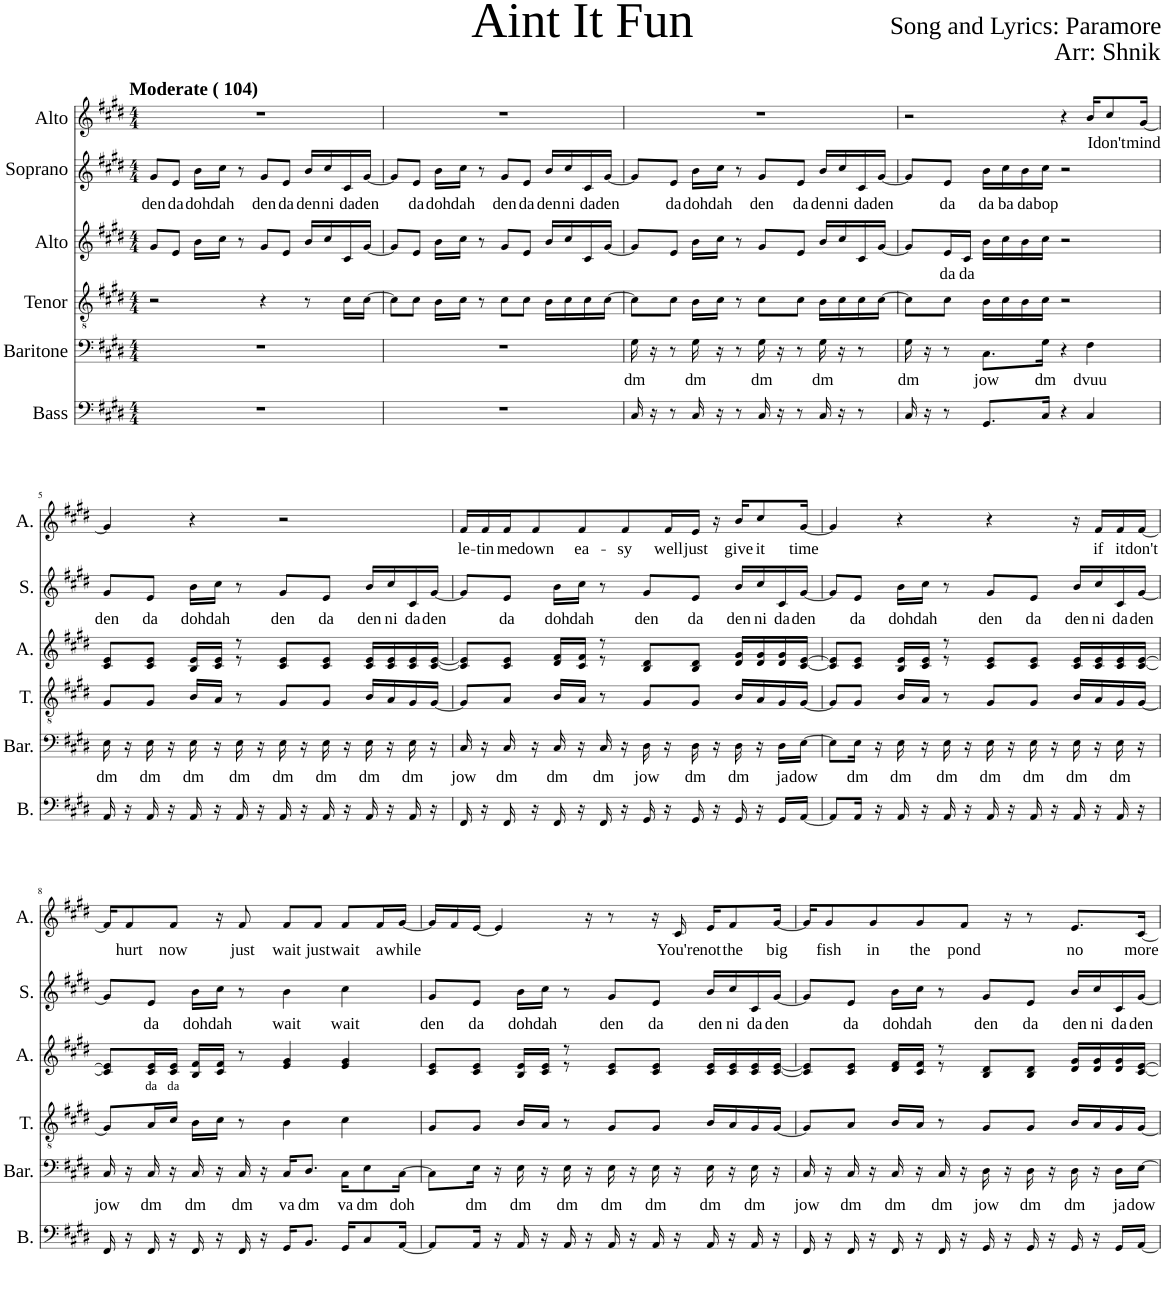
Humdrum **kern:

**kern	**kern	**text	**kern	**kern	**text	**kern	**text	**kern	**text
*part6	*part5	*part5	*part4	*part3	*part3	*part2	*part2	*part1	*part1
*staff6	*staff5	*staff5	*staff4	*staff3	*staff3	*staff2	*staff2	*staff1	*staff1
*I"Bass	*I"Baritone	*	*I"Tenor	*I"Alto	*	*I"Soprano	*	*I"Alto	*
*I'B.	*I'Bar.	*	*I'T.	*I'A.	*	*I'S.	*	*I'A.	*
*clefF4	*clefF4	*	*clefGv2	*clefG2	*	*clefG2	*	*clefG2	*
*k[f#c#g#d#]	*k[f#c#g#d#]	*	*k[f#c#g#d#]	*k[f#c#g#d#]	*	*k[f#c#g#d#]	*	*k[f#c#g#d#]	*
*M4/4	*M4/4	*	*M4/4	*M4/4	*	*M4/4	*	*M4/4	*
=1	=1	=1	=1	=1	=1	=1	=1	=1	=1
!	!	!	!	!	!	!	!	!LO:TX:a:B:t=Moderate ( 104)	!
!	!	!	!	!	!	!	!LO:LY:b	!	!
1r	1r	.	2r	8g#/L	.	8g#/L	den	1r	.
!	!	!	!	!	!	!	!LO:LY:b	!	!
.	.	.	.	8e/J	.	8e/J	da	.	.
!	!	!	!	!	!	!	!LO:LY:b	!	!
.	.	.	.	16b\LL	.	16b\LL	doh	.	.
!	!	!	!	!	!	!	!LO:LY:b	!	!
.	.	.	.	16cc#\JJ	.	16cc#\JJ	dah	.	.
.	.	.	.	8r	.	8r	.	.	.
!	!	!	!	!	!	!	!LO:LY:b	!	!
.	.	.	4r	8g#/L	.	8g#/L	den	.	.
!	!	!	!	!	!	!	!LO:LY:b	!	!
.	.	.	.	8e/J	.	8e/J	da	.	.
!	!	!	!	!	!	!	!LO:LY:b	!	!
.	.	.	8r	16b/LL	.	16b/LL	den	.	.
!	!	!	!	!	!	!	!LO:LY:b	!	!
.	.	.	.	16cc#/	.	16cc#/	ni	.	.
!	!	!	!	!	!	!	!LO:LY:b	!	!
.	.	.	16c#\LL	16c#/	.	16c#/	da	.	.
!	!	!	!	!	!	!	!LO:LY:b	!	!
.	.	.	[16c#\JJ	[16g#/JJ	.	[16g#/JJ	den	.	.
=2	=2	=2	=2	=2	=2	=2	=2	=2	=2
1r	1r	.	8c#\L]	8g#/L]	.	8g#/L]	.	1r	.
!	!	!	!	!	!	!	!LO:LY:b	!	!
.	.	.	8c#\J	8e/J	.	8e/J	da	.	.
!	!	!	!	!	!	!	!LO:LY:b	!	!
.	.	.	16B\LL	16b\LL	.	16b\LL	doh	.	.
!	!	!	!	!	!	!	!LO:LY:b	!	!
.	.	.	16c#\JJ	16cc#\JJ	.	16cc#\JJ	dah	.	.
.	.	.	8r	8r	.	8r	.	.	.
!	!	!	!	!	!	!	!LO:LY:b	!	!
.	.	.	8c#\L	8g#/L	.	8g#/L	den	.	.
!	!	!	!	!	!	!	!LO:LY:b	!	!
.	.	.	8c#\J	8e/J	.	8e/J	da	.	.
!	!	!	!	!	!	!	!LO:LY:b	!	!
.	.	.	16B\LL	16b/LL	.	16b/LL	den	.	.
!	!	!	!	!	!	!	!LO:LY:b	!	!
.	.	.	16c#\	16cc#/	.	16cc#/	ni	.	.
!	!	!	!	!	!	!	!LO:LY:b	!	!
.	.	.	16c#\	16c#/	.	16c#/	da	.	.
!	!	!	!	!	!	!	!LO:LY:b	!	!
.	.	.	[16c#\JJ	[16g#/JJ	.	[16g#/JJ	den	.	.
=3	=3	=3	=3	=3	=3	=3	=3	=3	=3
!	!	!LO:LY:b	!	!	!	!	!	!	!
16C#/	16G#\	dm	8c#\L]	8g#/L]	.	8g#/L]	.	1r	.
16r	16r	.	.	.	.	.	.	.	.
!	!	!	!	!	!	!	!LO:LY:b	!	!
8r	8r	.	8c#\J	8e/J	.	8e/J	da	.	.
!	!	!LO:LY:b	!	!	!	!	!LO:LY:b	!	!
16C#/	16G#\	dm	16B\LL	16b\LL	.	16b\LL	doh	.	.
!	!	!	!	!	!	!	!LO:LY:b	!	!
16r	16r	.	16c#\JJ	16cc#\JJ	.	16cc#\JJ	dah	.	.
8r	8r	.	8r	8r	.	8r	.	.	.
!	!	!LO:LY:b	!	!	!	!	!LO:LY:b	!	!
16C#/	16G#\	dm	8c#\L	8g#/L	.	8g#/L	den	.	.
16r	16r	.	.	.	.	.	.	.	.
!	!	!	!	!	!	!	!LO:LY:b	!	!
8r	8r	.	8c#\J	8e/J	.	8e/J	da	.	.
!	!	!LO:LY:b	!	!	!	!	!LO:LY:b	!	!
16C#/	16G#\	dm	16B\LL	16b/LL	.	16b/LL	den	.	.
!	!	!	!	!	!	!	!LO:LY:b	!	!
16r	16r	.	16c#\	16cc#/	.	16cc#/	ni	.	.
!	!	!	!	!	!	!	!LO:LY:b	!	!
8r	8r	.	16c#\	16c#/	.	16c#/	da	.	.
!	!	!	!	!	!	!	!LO:LY:b	!	!
.	.	.	[16c#\JJ	[16g#/JJ	.	[16g#/JJ	den	.	.
=4	=4	=4	=4	=4	=4	=4	=4	=4	=4
!	!	!LO:LY:b	!	!	!	!	!	!	!
16C#/	16G#\	dm	8c#\L]	8g#/L]	.	8g#/L]	.	2r	.
16r	16r	.	.	.	.	.	.	.	.
!	!	!	!	!	!LO:LY:b	!	!LO:LY:b	!	!
8r	8r	.	8c#\J	16e/L	da	8e/J	da	.	.
!	!	!	!	!	!LO:LY:b	!	!	!	!
.	.	.	.	16c#/JJ	da	.	.	.	.
!	!	!LO:LY:b	!	!	!	!	!LO:LY:b	!	!
8.GG#/L	8.C#\L	jow	16B\LL	16b\LL	.	16b\LL	da	.	.
!	!	!	!	!	!	!	!LO:LY:b	!	!
.	.	.	16c#\	16cc#\	.	16cc#\	ba	.	.
!	!	!	!	!	!	!	!LO:LY:b	!	!
.	.	.	16B\	16b\	.	16b\	da	.	.
!	!	!LO:LY:b	!	!	!	!	!LO:LY:b	!	!
16C#/Jk	16G#\Jk	dm	16c#\JJ	16cc#\JJ	.	16cc#\JJ	bop	.	.
4r	4r	.	2r	2r	.	2r	.	4r	.
!	!	!LO:LY:b	!	!	!	!	!	!	!LO:LY:b
4C#/	4F#\	dvuu	.	.	.	.	.	16b/KL	I
!	!	!	!	!	!	!	!	!	!LO:LY:b
.	.	.	.	.	.	.	.	8cc#/	don't
!	!	!	!	!	!	!	!	!	!LO:LY:b
.	.	.	.	.	.	.	.	[16g#/Jk	mind
!!LO:LB:g=z
=5	=5	=5	=5	=5	=5	=5	=5	=5	=5
!	!	!LO:LY:b	!	!	!	!	!LO:LY:b	!	!
*	*	*	*	*^	*	*	*	*	*
16AA/	16E\	dm	8G#/L	8c#/ 8e/L	4.ryy	.	8g#/L	den	4g#/]	.
16r	16r	.	.	.	.	.	.	.	.	.
!	!	!LO:LY:b	!	!	!	!	!	!LO:LY:b	!	!
16AA/	16E\	dm	8G#/J	8c#/ 8e/J	.	.	8e/J	da	.	.
16r	16r	.	.	.	.	.	.	.	.	.
!	!	!LO:LY:b	!	!	!	!	!	!LO:LY:b	!	!
16AA/	16E\	dm	16B/LL	16B/ 16e/LL	.	.	16b\LL	doh	4r	.
!	!	!	!	!	!	!	!	!LO:LY:b	!	!
16r	16r	.	16A/JJ	16c#/ 16e/JJ	.	.	16cc#\JJ	dah	.	.
!	!	!LO:LY:b	!	!	!	!	!	!	!	!
16AA/	16E\	dm	8r	8r	8r	.	8r	.	.	.
16r	16r	.	.	.	.	.	.	.	.	.
!	!	!LO:LY:b	!	!	!	!	!	!LO:LY:b	!	!
16AA/	16E\	dm	8G#/L	8c#/ 8e/L	2ryy	.	8g#/L	den	2r	.
16r	16r	.	.	.	.	.	.	.	.	.
!	!	!LO:LY:b	!	!	!	!	!	!LO:LY:b	!	!
16AA/	16E\	dm	8G#/J	8c#/ 8e/J	.	.	8e/J	da	.	.
16r	16r	.	.	.	.	.	.	.	.	.
!	!	!LO:LY:b	!	!	!	!	!	!LO:LY:b	!	!
16AA/	16E\	dm	16B/LL	16c#/ 16e/LL	.	.	16b/LL	den	.	.
!	!	!	!	!	!	!	!	!LO:LY:b	!	!
16r	16r	.	16A/	16c#/ 16e/	.	.	16cc#/	ni	.	.
!	!	!LO:LY:b	!	!	!	!	!	!LO:LY:b	!	!
16AA/	16E\	dm	16G#/	16c#/ 16e/	.	.	16c#/	da	.	.
!	!	!	!	!	!	!	!	!LO:LY:b	!	!
16r	16r	.	[16G#/JJ	[<16c#/ [<16e/JJ	.	.	[16g#/JJ	den	.	.
=6	=6	=6	=6	=6	=6	=6	=6	=6	=6	=6
!	!	!LO:LY:b	!	!	!	!	!	!	!	!LO:LY:b
16FF#/	16C#/	jow	8G#/L]	8c#/] 8e/]L	4.ryy	.	8g#/L]	.	16f#/LL	le-
!	!	!	!	!	!	!	!	!	!	!LO:LY:b
16r	16r	.	.	.	.	.	.	.	16f#/	-tin
!	!	!LO:LY:b	!	!	!	!	!	!LO:LY:b	!	!LO:LY:b
16FF#/	16C#/	dm	8A/J	8c#/ 8e/J	.	.	8e/J	da	16f#/J	me
!	!	!	!	!	!	!	!	!	!	!LO:LY:b
16r	16r	.	.	.	.	.	.	.	8f#/	down
!	!	!LO:LY:b	!	!	!	!	!	!LO:LY:b	!	!
16FF#/	16C#/	dm	16B/LL	16d#/ 16f#/LL	.	.	16b\LL	doh	.	.
!	!	!	!	!	!	!	!	!LO:LY:b	!	!LO:LY:b
16r	16r	.	16A/JJ	16c#/ 16f#/JJ	.	.	16cc#\JJ	dah	8f#/	ea-
!	!	!LO:LY:b	!	!	!	!	!	!	!	!
16FF#/	16C#/	dm	8r	8r	8r	.	8r	.	.	.
!	!	!	!	!	!	!	!	!	!	!LO:LY:b
16r	16r	.	.	.	.	.	.	.	8f#/	-sy
!	!	!LO:LY:b	!	!	!	!	!	!LO:LY:b	!	!
16GG#/	16D#\	jow	8G#/L	8B/ 8d#/L	2ryy	.	8g#/L	den	.	.
!	!	!	!	!	!	!	!	!	!	!LO:LY:b
16r	16r	.	.	.	.	.	.	.	16f#/L	well
!	!	!LO:LY:b	!	!	!	!	!	!LO:LY:b	!	!LO:LY:b
16GG#/	16D#\	dm	8G#/J	8B/ 8d#/J	.	.	8e/J	da	16e/JJ	just
16r	16r	.	.	.	.	.	.	.	16r	.
!	!	!LO:LY:b	!	!	!	!	!	!LO:LY:b	!	!LO:LY:b
16GG#/	16D#\	dm	16B/LL	16d#/ 16g#/LL	.	.	16b/LL	den	16b/KL	give
!	!	!	!	!	!	!	!	!LO:LY:b	!	!LO:LY:b
16r	16r	.	16A/	16d#/ 16g#/	.	.	16cc#/	ni	8cc#/	it
!	!	!LO:LY:b	!	!	!	!	!	!LO:LY:b	!	!
16GG#/LL	16D#\LL	ja	16G#/	16d#/ 16g#/	.	.	16c#/	da	.	.
!	!	!LO:LY:b	!	!	!	!	!	!LO:LY:b	!	!LO:LY:b
[16AA/JJ	[16E\JJ	dow	[16G#/JJ	[16c#/ [16e/JJ	.	.	[16g#/JJ	den	[16g#/Jk	time
=7	=7	=7	=7	=7	=7	=7	=7	=7	=7	=7
8AA/L]	8E\L]	.	8G#/L]	8c#/] 8e/]L	4.ryy	.	8g#/L]	.	4g#/]	.
!	!	!LO:LY:b	!	!	!	!	!	!LO:LY:b	!	!
16AA/Jk	16E\Jk	dm	8G#/J	8c#/ 8e/J	.	.	8e/J	da	.	.
16r	16r	.	.	.	.	.	.	.	.	.
!	!	!LO:LY:b	!	!	!	!	!	!LO:LY:b	!	!
16AA/	16E\	dm	16B/LL	16B/ 16e/LL	.	.	16b\LL	doh	4r	.
!	!	!	!	!	!	!	!	!LO:LY:b	!	!
16r	16r	.	16A/JJ	16c#/ 16e/JJ	.	.	16cc#\JJ	dah	.	.
!	!	!LO:LY:b	!	!	!	!	!	!	!	!
16AA/	16E\	dm	8r	8r	8r	.	8r	.	.	.
16r	16r	.	.	.	.	.	.	.	.	.
!	!	!LO:LY:b	!	!	!	!	!	!LO:LY:b	!	!
16AA/	16E\	dm	8G#/L	8c#/ 8e/L	2ryy	.	8g#/L	den	4r	.
16r	16r	.	.	.	.	.	.	.	.	.
!	!	!LO:LY:b	!	!	!	!	!	!LO:LY:b	!	!
16AA/	16E\	dm	8G#/J	8c#/ 8e/J	.	.	8e/J	da	.	.
16r	16r	.	.	.	.	.	.	.	.	.
!	!	!LO:LY:b	!	!	!	!	!	!LO:LY:b	!	!
16AA/	16E\	dm	16B/LL	16c#/ 16e/LL	.	.	16b/LL	den	16r	.
!	!	!	!	!	!	!	!	!LO:LY:b	!	!LO:LY:b
16r	16r	.	16A/	16c#/ 16e/	.	.	16cc#/	ni	16f#/LL	if
!	!	!LO:LY:b	!	!	!	!	!	!LO:LY:b	!	!LO:LY:b
16AA/	16E\	dm	16G#/	16c#/ 16e/	.	.	16c#/	da	16f#/	it
!	!	!	!	!	!	!	!	!LO:LY:b	!	!LO:LY:b
16r	16r	.	[16G#/JJ	[<16c#/ [16e/JJ	.	.	[16g#/JJ	den	[16f#/JJ	don't
*	*	*	*	*v	*v	*	*	*	*	*
!!LO:LB:g=z
=8	=8	=8	=8	=8	=8	=8	=8	=8	=8
!	!	!LO:LY:b	!	!	!	!	!	!	!
16FF#/	16C#/	jow	8G#/L]	8c#/] 8e/]L	.	8g#/L]	.	16f#/KL]	.
!	!	!	!	!	!	!	!	!	!LO:LY:b
16r	16r	.	.	.	.	.	.	8f#/	hurt
!	!	!LO:LY:b	!	!	!LO:LY:b	!	!LO:LY:b	!	!
16FF#/	16C#/	dm	16A/L	16c#/ 16e/L	da	8e/J	da	.	.
!	!	!	!	!	!LO:LY:b	!	!	!	!LO:LY:b
16r	16r	.	16c#/JJ	16c#/ 16e/JJ	da	.	.	8f#/J	now
!	!	!LO:LY:b	!	!	!	!	!LO:LY:b	!	!
16FF#/	16C#/	dm	16B\LL	16B/ 16f#/LL	.	16b\LL	doh	.	.
!	!	!	!	!	!	!	!LO:LY:b	!	!
16r	16r	.	16c#\JJ	16c#/ 16f#/JJ	.	16cc#\JJ	dah	16r	.
!	!	!LO:LY:b	!	!	!	!	!	!	!LO:LY:b
16FF#/	16C#/	dm	8r	8r	.	8r	.	8f#/	just
16r	16r	.	.	.	.	.	.	.	.
!	!	!LO:LY:b	!	!	!	!	!LO:LY:b	!	!LO:LY:b
16GG#/KL	16C#/KL	va	4B\	4e/ 4g#/	.	4b\	wait	8f#/L	wait
!	!	!LO:LY:b	!	!	!	!	!	!	!
8.BB/J	8.D#/J	dm	.	.	.	.	.	.	.
!	!	!	!	!	!	!	!	!	!LO:LY:b
.	.	.	.	.	.	.	.	8f#/J	just
!	!	!LO:LY:b	!	!	!	!	!LO:LY:b	!	!LO:LY:b
16GG#/KL	16C#\KL	va	4c#\	4e/ 4g#/	.	4cc#\	wait	8f#/L	wait
!	!	!LO:LY:b	!	!	!	!	!	!	!
8C#/	8E\	dm	.	.	.	.	.	.	.
!	!	!	!	!	!	!	!	!	!LO:LY:b
.	.	.	.	.	.	.	.	16f#/L	a
!	!	!LO:LY:b	!	!	!	!	!	!	!LO:LY:b
[16AA/Jk	[16C#\Jk	doh	.	.	.	.	.	[16g#/JJ	-while
=9	=9	=9	=9	=9	=9	=9	=9	=9	=9
*	*	*	*	*^	*	*	*	*	*
!	!	!	!	!	!	!	!	!LO:LY:b	!	!
8AA/L]	8C#\L]	.	8G#/L	8c#/ 8e/L	4.ryy	.	8g#/L	den	16g#/LL]	.
.	.	.	.	.	.	.	.	.	16f#/	.
!	!	!LO:LY:b	!	!	!	!	!	!LO:LY:b	!	!
16AA/Jk	16E\Jk	dm	8G#/J	8c#/ 8e/J	.	.	8e/J	da	[16e/JJ	.
16r	16r	.	.	.	.	.	.	.	4e/]	.
!	!	!LO:LY:b	!	!	!	!	!	!LO:LY:b	!	!
16AA/	16E\	dm	16B/LL	16B/ 16e/LL	.	.	16b\LL	doh	.	.
!	!	!	!	!	!	!	!	!LO:LY:b	!	!
16r	16r	.	16A/JJ	16c#/ 16e/JJ	.	.	16cc#\JJ	dah	.	.
!	!	!LO:LY:b	!	!	!	!	!	!	!	!
16AA/	16E\	dm	8r	8r	8r	.	8r	.	.	.
16r	16r	.	.	.	.	.	.	.	16r	.
!	!	!LO:LY:b	!	!	!	!	!	!LO:LY:b	!	!
16AA/	16E\	dm	8G#/L	8c#/ 8e/L	2ryy	.	8g#/L	den	8r	.
16r	16r	.	.	.	.	.	.	.	.	.
!	!	!LO:LY:b	!	!	!	!	!	!LO:LY:b	!	!
16AA/	16E\	dm	8G#/J	8c#/ 8e/J	.	.	8e/J	da	16r	.
!	!	!	!	!	!	!	!	!	!	!LO:LY:b
16r	16r	.	.	.	.	.	.	.	16c#/	You're
!	!	!LO:LY:b	!	!	!	!	!	!LO:LY:b	!	!LO:LY:b
16AA/	16E\	dm	16B/LL	16c#/ 16e/LL	.	.	16b/LL	den	16e/KL	not
!	!	!	!	!	!	!	!	!LO:LY:b	!	!LO:LY:b
16r	16r	.	16A/	16c#/ 16e/	.	.	16cc#/	ni	8f#/	the
!	!	!LO:LY:b	!	!	!	!	!	!LO:LY:b	!	!
16AA/	16E\	dm	16G#/	16c#/ 16e/	.	.	16c#/	da	.	.
!	!	!	!	!	!	!	!	!LO:LY:b	!	!LO:LY:b
16r	16r	.	[16G#/JJ	[<16c#/ [<16e/JJ	.	.	[16g#/JJ	den	[16g#/Jk	big
=10	=10	=10	=10	=10	=10	=10	=10	=10	=10	=10
!	!	!LO:LY:b	!	!	!	!	!	!	!	!
16FF#/	16C#/	jow	8G#/L]	8c#/] 8e/]L	4.ryy	.	8g#/L]	.	16g#/KL]	.
!	!	!	!	!	!	!	!	!	!	!LO:LY:b
16r	16r	.	.	.	.	.	.	.	8g#/	fish
!	!	!LO:LY:b	!	!	!	!	!	!LO:LY:b	!	!
16FF#/	16C#/	dm	8A/J	8c#/ 8e/J	.	.	8e/J	da	.	.
!	!	!	!	!	!	!	!	!	!	!LO:LY:b
16r	16r	.	.	.	.	.	.	.	8g#/	in
!	!	!LO:LY:b	!	!	!	!	!	!LO:LY:b	!	!
16FF#/	16C#/	dm	16B/LL	16d#/ 16f#/LL	.	.	16b\LL	doh	.	.
!	!	!	!	!	!	!	!	!LO:LY:b	!	!LO:LY:b
16r	16r	.	16A/JJ	16c#/ 16f#/JJ	.	.	16cc#\JJ	dah	8g#/	the
!	!	!LO:LY:b	!	!	!	!	!	!	!	!
16FF#/	16C#/	dm	8r	8r	8r	.	8r	.	.	.
!	!	!	!	!	!	!	!	!	!	!LO:LY:b
16r	16r	.	.	.	.	.	.	.	8f#/J	pond
!	!	!LO:LY:b	!	!	!	!	!	!LO:LY:b	!	!
16GG#/	16D#\	jow	8G#/L	8B/ 8d#/L	2ryy	.	8g#/L	den	.	.
16r	16r	.	.	.	.	.	.	.	16r	.
!	!	!LO:LY:b	!	!	!	!	!	!LO:LY:b	!	!
16GG#/	16D#\	dm	8G#/J	8B/ 8d#/J	.	.	8e/J	da	8r	.
16r	16r	.	.	.	.	.	.	.	.	.
!	!	!LO:LY:b	!	!	!	!	!	!LO:LY:b	!	!LO:LY:b
16GG#/	16D#\	dm	16B/LL	16d#/ 16g#/LL	.	.	16b/LL	den	8.e/L	no
!	!	!	!	!	!	!	!	!LO:LY:b	!	!
16r	16r	.	16A/	16d#/ 16g#/	.	.	16cc#/	ni	.	.
!	!	!LO:LY:b	!	!	!	!	!	!LO:LY:b	!	!
16GG#/LL	16D#\LL	ja	16G#/	16d#/ 16g#/	.	.	16c#/	da	.	.
!	!	!LO:LY:b	!	!	!	!	!	!LO:LY:b	!	!LO:LY:b
[16AA/JJ	[16E\JJ	dow	[16G#/JJ	[16c#/ [16e/JJ	.	.	[16g#/JJ	den	[16c#/Jk	more
*	*	*	*	*v	*v	*	*	*	*	*
=	=	=	=	=	=	=	=	=	=
*-	*-	*-	*-	*-	*-	*-	*-	*-	*-
